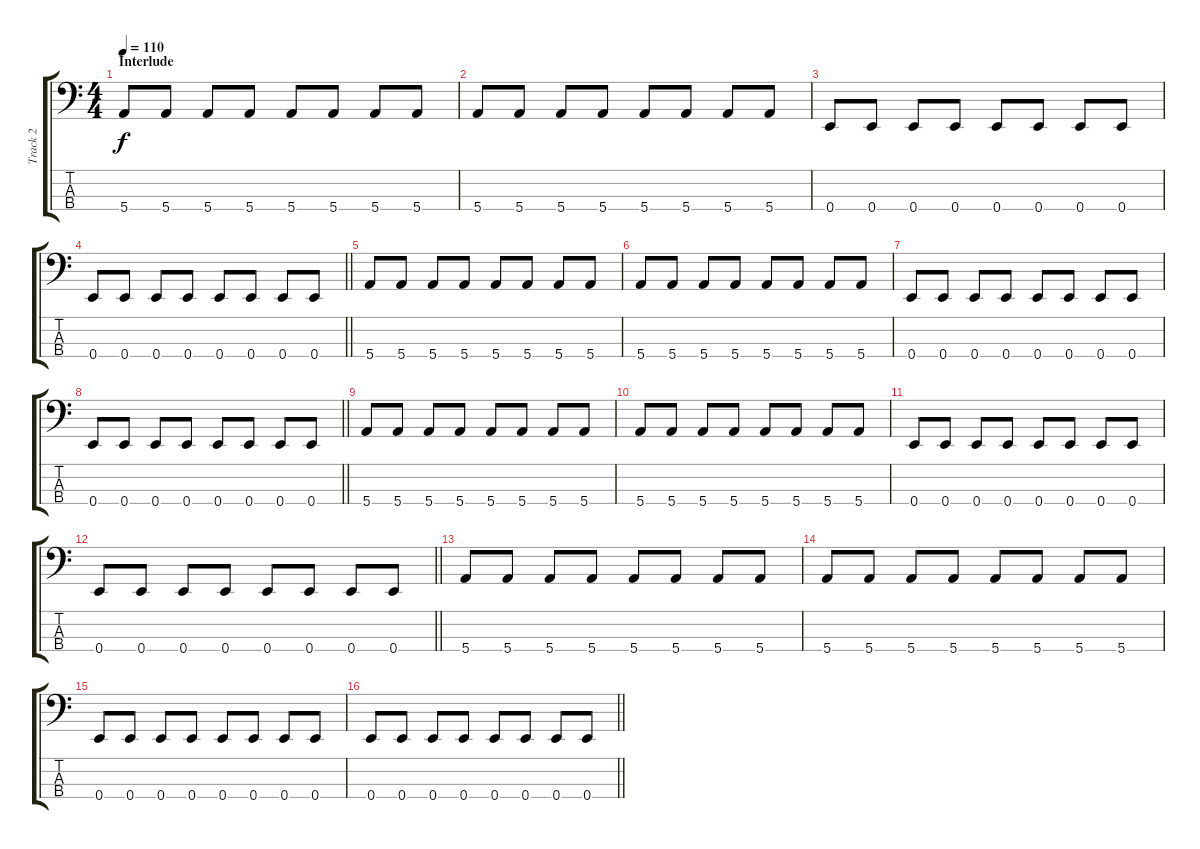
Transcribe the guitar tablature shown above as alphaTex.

\track ("Track 2" "Track 2") {instrument electricbassfinger bank 6}
\staff {score tabs}
\tuning (G2 D2 A1 E1) {hide}
\ts (4 4)
\section ("" "Interlude")
\tempo 110
\clef f4
\ks c
5.4.8{dy f} 5.4.8 5.4.8 5.4.8 5.4.8 5.4.8 5.4.8 5.4.8 |
5.4.8 5.4.8 5.4.8 5.4.8 5.4.8 5.4.8 5.4.8 5.4.8 |
0.4.8 0.4.8 0.4.8 0.4.8 0.4.8 0.4.8 0.4.8 0.4.8 |
\barLineRight lightlight
0.4.8 0.4.8 0.4.8 0.4.8 0.4.8 0.4.8 0.4.8 0.4.8 |
5.4.8 5.4.8 5.4.8 5.4.8 5.4.8 5.4.8 5.4.8 5.4.8 |
5.4.8 5.4.8 5.4.8 5.4.8 5.4.8 5.4.8 5.4.8 5.4.8 |
0.4.8 0.4.8 0.4.8 0.4.8 0.4.8 0.4.8 0.4.8 0.4.8 |
\barLineRight lightlight
0.4.8 0.4.8 0.4.8 0.4.8 0.4.8 0.4.8 0.4.8 0.4.8 |
5.4.8 5.4.8 5.4.8 5.4.8 5.4.8 5.4.8 5.4.8 5.4.8 |
5.4.8 5.4.8 5.4.8 5.4.8 5.4.8 5.4.8 5.4.8 5.4.8 |
0.4.8 0.4.8 0.4.8 0.4.8 0.4.8 0.4.8 0.4.8 0.4.8 |
\barLineRight lightlight
0.4.8 0.4.8 0.4.8 0.4.8 0.4.8 0.4.8 0.4.8 0.4.8 |
5.4.8 5.4.8 5.4.8 5.4.8 5.4.8 5.4.8 5.4.8 5.4.8 |
5.4.8 5.4.8 5.4.8 5.4.8 5.4.8 5.4.8 5.4.8 5.4.8 |
0.4.8 0.4.8 0.4.8 0.4.8 0.4.8 0.4.8 0.4.8 0.4.8 |
\barLineRight lightlight
0.4.8 0.4.8 0.4.8 0.4.8 0.4.8 0.4.8 0.4.8 0.4.8
